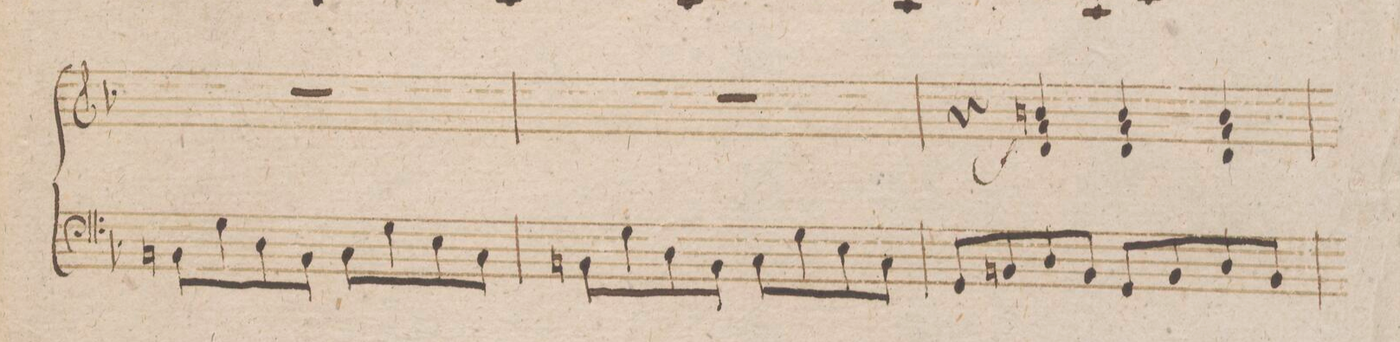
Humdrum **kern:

**kern
*I"Organo.
*clefF4
*k[b-]
*met(c)
*M4/4
8BBn\L
8G\
8D\
8BB\J
8C\L
8G\
8E\
8C\J
=45
8BBn\L
8G\
8D\
8BB\J
8C\L
8G\
8E\
8C\J
=46
8GG/L
8BBn/
8D/
8BB/J
8GG/L
8BB/
8D/
8BB/J
=47
*-
